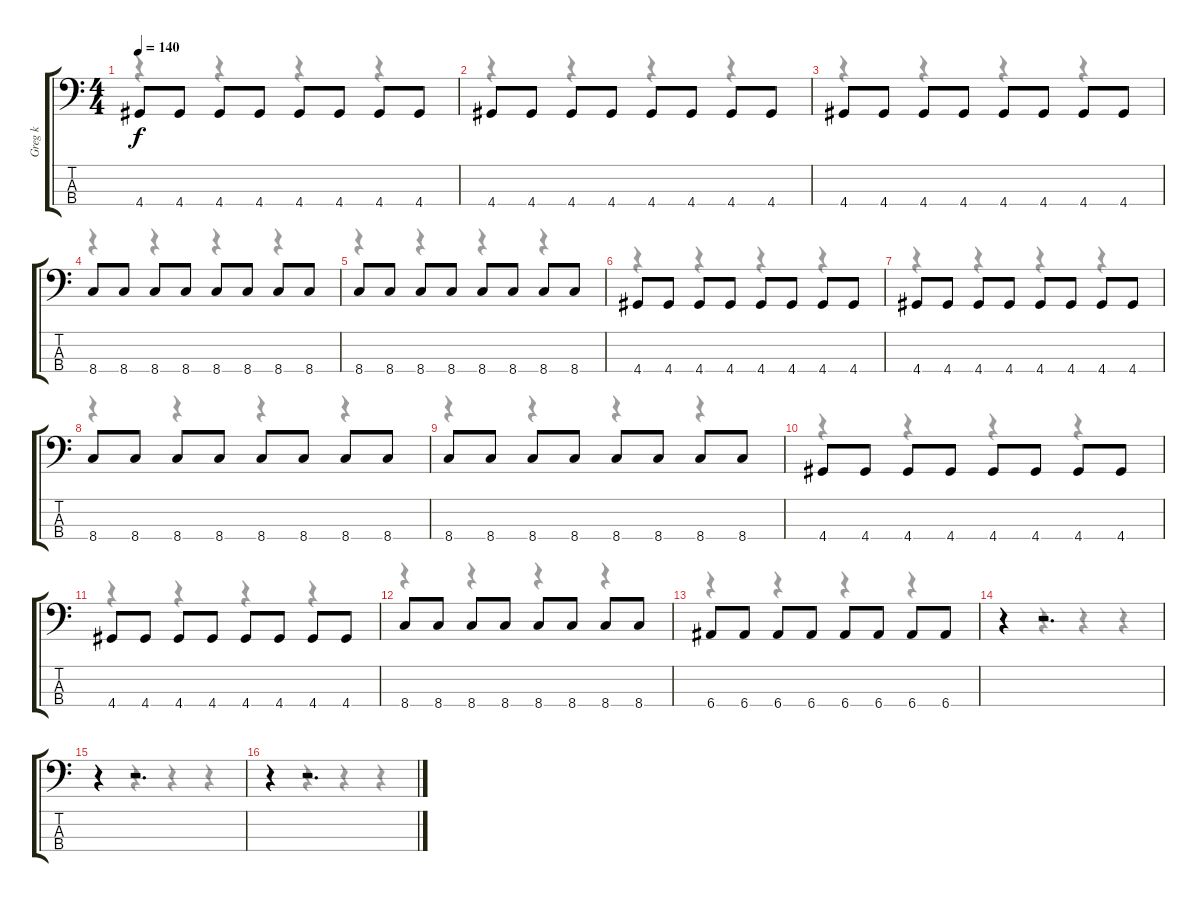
\track ("Greg k" "Greg k") {instrument electricbasspick}
\staff {score tabs}
\tuning (G2 D2 A1 E1) {hide}
\voice
\ts (4 4)
\tempo 140
\clef f4
\ks c
4.4.8{dy f} 4.4.8 4.4.8 4.4.8 4.4.8 4.4.8 4.4.8 4.4.8 |
4.4.8 4.4.8 4.4.8 4.4.8 4.4.8 4.4.8 4.4.8 4.4.8 |
4.4.8 4.4.8 4.4.8 4.4.8 4.4.8 4.4.8 4.4.8 4.4.8 |
8.4.8 8.4.8 8.4.8 8.4.8 8.4.8 8.4.8 8.4.8 8.4.8 |
8.4.8 8.4.8 8.4.8 8.4.8 8.4.8 8.4.8 8.4.8 8.4.8 |
4.4.8 4.4.8 4.4.8 4.4.8 4.4.8 4.4.8 4.4.8 4.4.8 |
4.4.8 4.4.8 4.4.8 4.4.8 4.4.8 4.4.8 4.4.8 4.4.8 |
8.4.8 8.4.8 8.4.8 8.4.8 8.4.8 8.4.8 8.4.8 8.4.8 |
8.4.8 8.4.8 8.4.8 8.4.8 8.4.8 8.4.8 8.4.8 8.4.8 |
4.4.8 4.4.8 4.4.8 4.4.8 4.4.8 4.4.8 4.4.8 4.4.8 |
4.4.8 4.4.8 4.4.8 4.4.8 4.4.8 4.4.8 4.4.8 4.4.8 |
8.4.8 8.4.8 8.4.8 8.4.8 8.4.8 8.4.8 8.4.8 8.4.8 |
6.4.8 6.4.8 6.4.8 6.4.8 6.4.8 6.4.8 6.4.8 6.4.8 |
r.4 r.2{d} |
r.4 r.2{d} |
r.4 r.2{d}
\voice
\clef f4
\ottava regular
\simile none
\ks c
r.4{dy f} r.4 r.4 r.4 |
r.4 r.4 r.4 r.4 |
r.4 r.4 r.4 r.4 |
r.4 r.4 r.4 r.4 |
r.4 r.4 r.4 r.4 |
r.4 r.4 r.4 r.4 |
r.4 r.4 r.4 r.4 |
r.4 r.4 r.4 r.4 |
r.4 r.4 r.4 r.4 |
r.4 r.4 r.4 r.4 |
r.4 r.4 r.4 r.4 |
r.4 r.4 r.4 r.4 |
r.4 r.4 r.4 r.4 |
r.4 r.4 r.4 r.4 |
r.4 r.4 r.4 r.4 |
r.4 r.4 r.4 r.4
